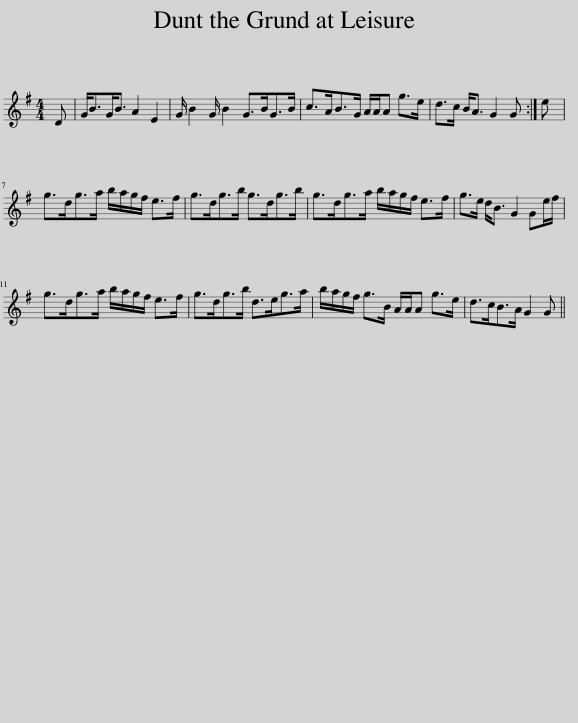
X:1
L:1/8
M:4/4
I:linebreak $
K:G
V:1 treble
V:1
 D | G<BG<B A2 E2 | G/ B2 G/ B2 G>BG>B | c>AB>G A/A/A g>e | d>c B<A G2 G :| %5
 e |$ g>dg>a b/a/g/f/ e>f | g>dg>b g>dg>b | g>dg>a b/a/g/f/ e>f | g>e d<B G2 Ge/f/ |$ %10
 g>dg>a b/a/g/f/ e>f | g>dg>b d>eg>a | b/a/g/f/ g>B A/A/A g>e | d>cB>A G2 G || %14
